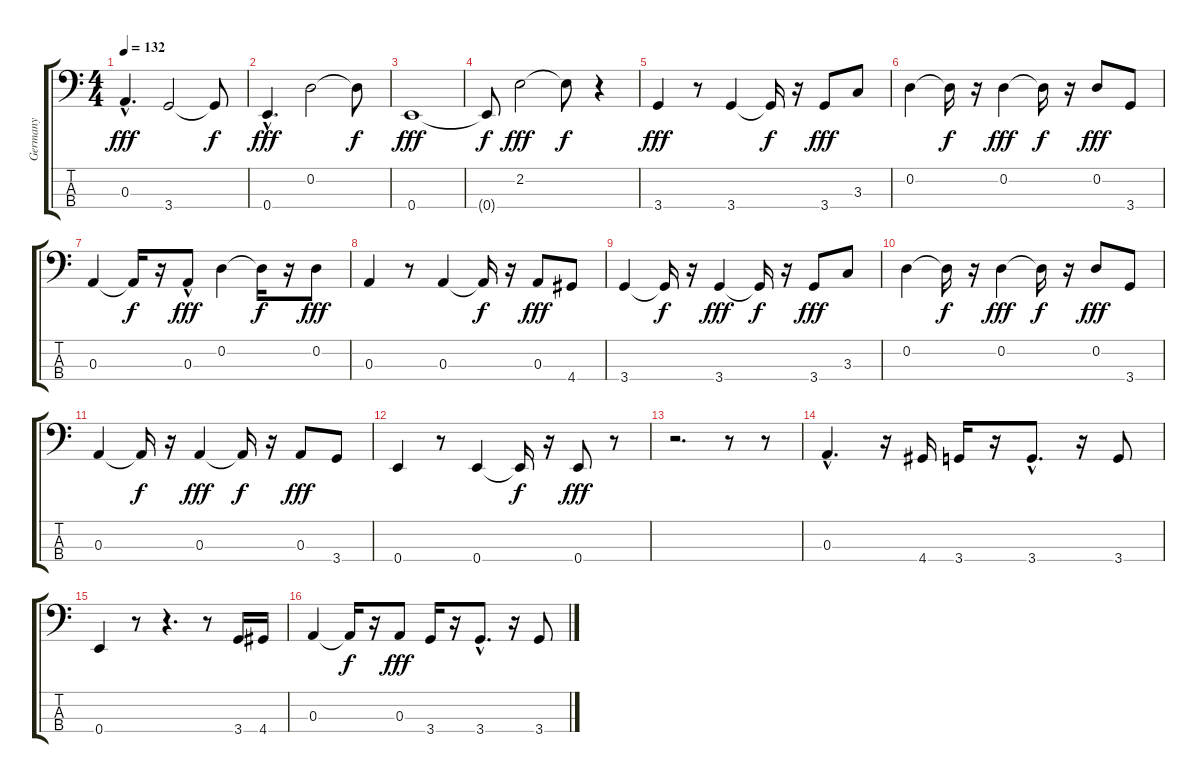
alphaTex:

\track ("Germany" "Germany") {instrument electricbassfinger}
\staff {score tabs}
\tuning (G2 D2 A1 E1) {hide}
\ts (4 4)
\tempo 132
\clef f4
\ks c
0.3{hac}.4{d dy fff} 3.4.2 3.4{t}.8{dy f} |
0.4{hac}.4{d dy fff} 0.2.2 0.2{t}.8{dy f} |
0.4.1{dy fff} |
0.4{t}.8{dy f} 2.2.2{dy fff} 2.2{t}.8{dy f} r.4 |
3.4.4{dy fff} r.8 3.4.4 3.4{t}.16{dy f} r.16 3.4.8{dy fff} 3.3.8 |
0.2.4 0.2{t}.16{dy f} r.16 0.2.4{dy fff} 0.2{t}.16{dy f} r.16 0.2.8{dy fff} 3.4.8 |
0.3.4 0.3{t}.16{dy f} r.16 0.3{hac}.8{dy fff} 0.2.4 0.2{t}.16{dy f} r.16 0.2.8{dy fff} |
0.3.4 r.8 0.3.4 0.3{t}.16{dy f} r.16 0.3.8{dy fff} 4.4.8 |
3.4.4 3.4{t}.16{dy f} r.16 3.4.4{dy fff} 3.4{t}.16{dy f} r.16 3.4.8{dy fff} 3.3.8 |
0.2.4 0.2{t}.16{dy f} r.16 0.2.4{dy fff} 0.2{t}.16{dy f} r.16 0.2.8{dy fff} 3.4.8 |
0.3.4 0.3{t}.16{dy f} r.16 0.3.4{dy fff} 0.3{t}.16{dy f} r.16 0.3.8{dy fff} 3.4.8 |
0.4.4 r.8 0.4.4 0.4{t}.16{dy f} r.16 0.4.8{dy fff} r.8 |
r.2{d} r.8 r.8 |
0.3{hac}.4{d} r.16 4.4.16 3.4.16 r.16 3.4{hac}.8{d} r.16 3.4.8 |
0.4.4 r.8 r.4{d} r.8 3.4.16 4.4.16 |
0.3.4 0.3{t}.16{dy f} r.16 0.3.8{dy fff} 3.4.16 r.16 3.4{hac}.8{d} r.16 3.4.8
